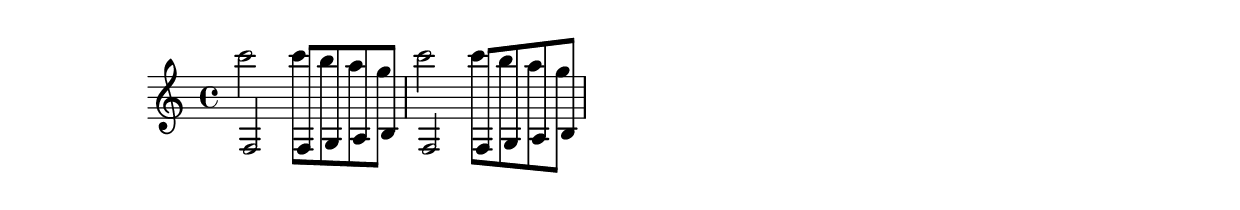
\version "2.1.7"

\header { texidoc = "@cindex Stem Extend
You can stop LilyPond from extending stems to the center line. "
}

\score { 
  \context Voice \notes\relative c {
	\context Staff <<
		\new Voice { 
			f2 f8 g a b 
			\property Voice.Stem \set #'no-stem-extend = ##t
		 	f2 f8 g a b
		}
		\new Voice { 
			c''2 c8 b a g
			\property Voice.Stem \set #'no-stem-extend = ##t
			c2 c8 b a g
		}
	>>
	
  }
  \paper { raggedright = ##t}  
}

